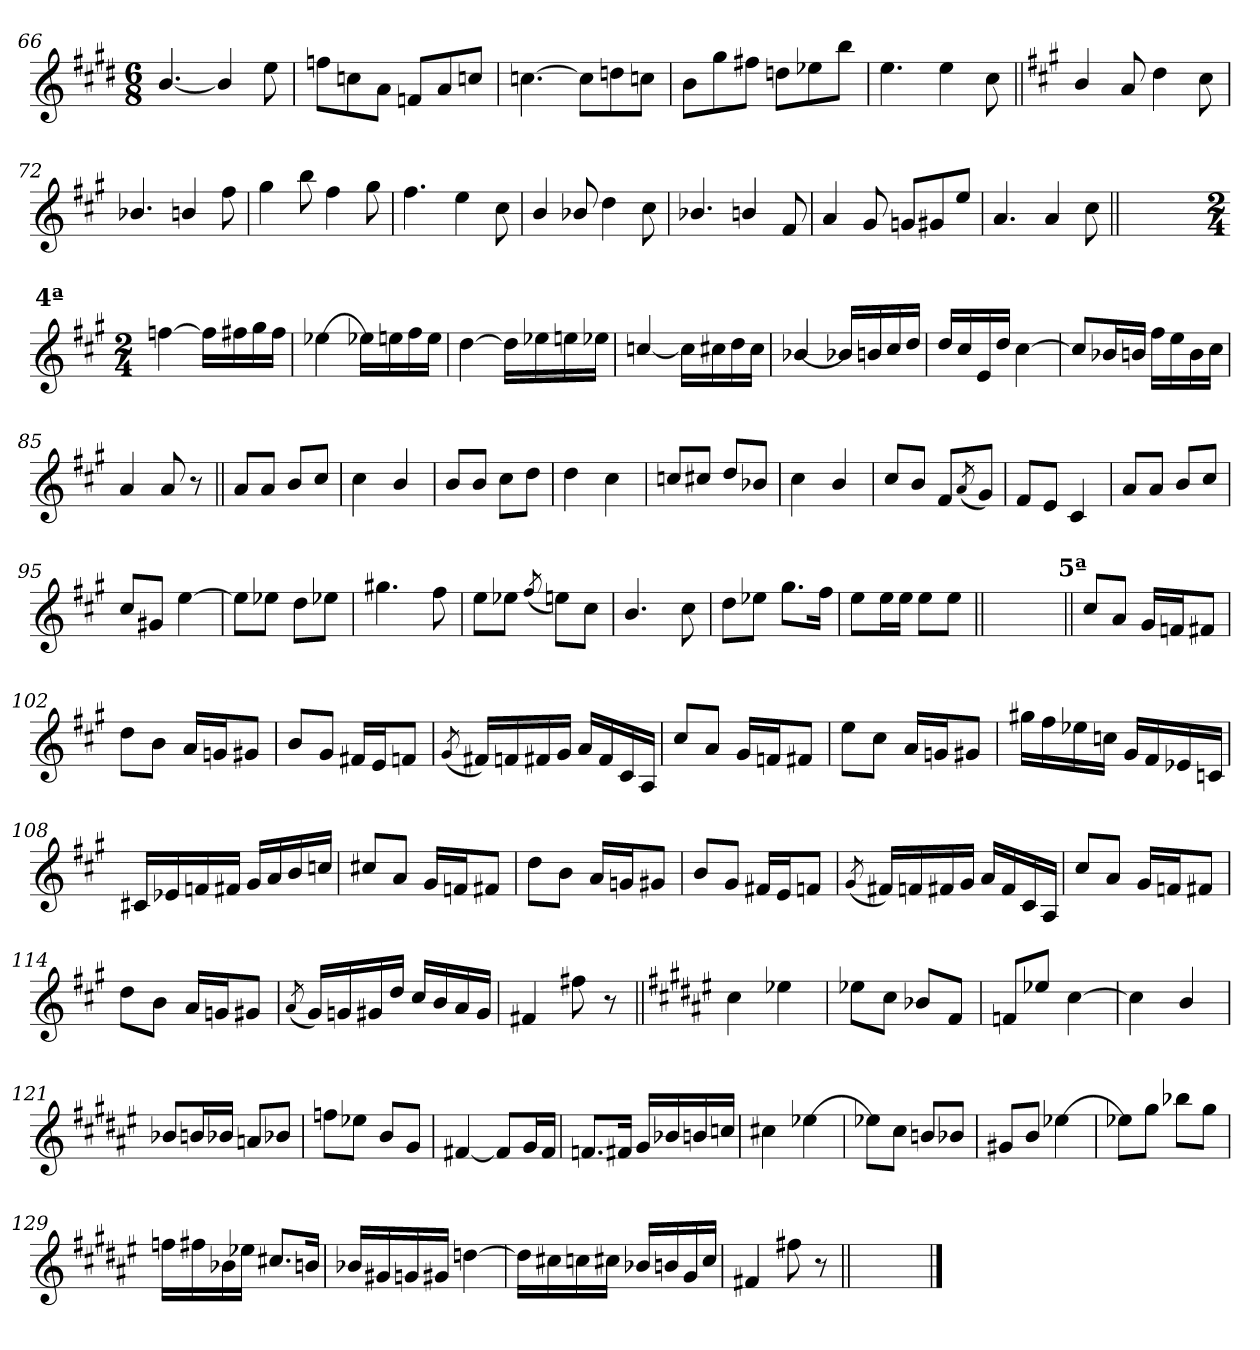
**kern
*part1
*staff1
*clefG2
*k[f#c#g#d#]
*E:
*M6/8
=66
[4.b/
4b/]
8ee\
=67
8ffn\L
8ccn\
8a\J
8fn/L
8a/
8ccn/J
=68
[4.ccn\
8cc\L]
8ddn\
8ccn\J
!!LO:LB:g=z
=69
8b\L
8gg#\
8ff#X\J
8ddn\L
8ee-X\
8bb\J
=70
4.ee\
4ee\
8cc#\
=71||
*k[f#c#g#]
*A:
4b/
8a/
4dd\
8cc#\
=72
4.b-X/
4bn/
8ff#\
=73
4gg#\
8bb\
4ff#\
8gg#\
!!LO:LB:g=z
=74
4.ff#\
4ee\
8cc#\
=75
4b/
8b-X/
4dd\
8cc#\
=76
4.b-X/
4bn/
8f#/
=77
4a/
8g#/
8gn/L
8g#X/
8ee/J
=78
4.a/
4a/
8cc#\
=78X788||
2.ryy
!!LO:LB:g=z
!!LO:REH:place=s1:b:B:enc=none:fs=18:t=4ª
=78X789-
*M2/4
[4ffn\
16ffn\LL]
16ff#X\
16gg#\
16ff#\JJ
=79
[4ee-X\
16ee-X\LL]
16een\
16ff#\
16ee\JJ
=80
[4dd\
16dd\LL]
16ee-X\
16een\
16ee-X\JJ
=81
[4ccn/
16ccn\LL]
16cc#X\
16dd\
16cc#\JJ
=82
[4b-X/
16b-X/LL]
16bn/
16cc#/
16dd/JJ
!!LO:LB:g=z
=83
16dd/LL
16cc#/
16e/
16dd/JJ
[4cc#\
=84
8cc#/L]
16b-X/L
16bn/JJ
16ff#\LL
16ee\
16b\
16cc#\JJ
=85
4a/
8a/
8r
=86||
8a/L
8a/J
8b/L
8cc#/J
=87
4cc#\
4b/
=88
8b/L
8b/J
8cc#\L
8dd\J
!!LO:LB:g=z
=89
4dd\
4cc#\
=90
8ccn/L
8cc#X/J
8dd/L
8b-X/J
=91
4cc#\
4b/
=92
8cc#/L
8b/J
8f#/L
(<8qa/
8g#/J)
=93
8f#/L
8e/J
4c#/
=94
8a/L
8a/J
8b/L
8cc#/J
=95
8cc#/L
8g#X/J
[4ee\
!!LO:LB:g=z
=96
8een\L]
8ee-X\J
8dd\L
8ee-X\J
=97
4.gg#X\
8ff#\
=98
8ee\L
8ee-X\J
(<8qff#/
8een\L)
8cc#\J
=99
4.b/
8cc#\
=100
8dd\L
8ee-X\J
8.gg#\L
16ff#\Jk
=101
8ee\L
16ee\L
16ee\JJ
8ee\L
8ee\J
=101X10110||
2ryy
!!LO:PB:g=z
!!LO:REH:place=s1:b:B:enc=none:fs=18:t=5ª
=101X10111||
8cc#/L
8a/J
16g#/LL
16fn/J
8f#X/J
=102
8dd\L
8b\J
16a/LL
16gn/J
8g#X/J
=103
8b/L
8g#/J
16f#X/LL
16e/J
8fn/J
=104
(<8qg#/
16f#X/LL)
16fn/
16f#X/
16g#/JJ
16a/LL
16f#/
16c#/
16A/JJ
=105
8cc#/L
8a/J
16g#/LL
16fn/J
8f#X/J
!!LO:LB:g=z
=106
8ee\L
8cc#\J
16a/LL
16gn/J
8g#X/J
=107
16gg#X\LL
16ff#\
16ee-X\
16ccn\JJ
16g#/LL
16f#/
16e-X/
16cn/JJ
=108
16c#X/LL
16e-X/
16fn/
16f#X/JJ
16g#/LL
16a/
16b/
16ccn/JJ
=109
8cc#X/L
8a/J
16g#/LL
16fn/J
8f#X/J
=110
8dd\L
8b\J
16a/LL
16gn/J
8g#X/J
!!LO:LB:g=z
=111
8b/L
8g#/J
16f#X/LL
16e/J
8fn/J
=112
(<8qg#/
16f#X/LL)
16fn/
16f#X/
16g#/JJ
16a/LL
16f#/
16c#/
16A/JJ
=113
8cc#/L
8a/J
16g#/LL
16fn/J
8f#X/J
=114
8dd\L
8b\J
16a/LL
16gn/J
8g#X/J
=115
(<8qa/
16g#/LL)
16gn/
16g#X/
16dd/JJ
16cc#/LL
16b/
16a/
16g#/JJ
=116
4f#X/
8ff#X\
8r
!!LO:LB:g=z
=117||
*k[f#c#g#d#a#e#]
*F#:
4cc#\
4ee-X\
=118
8ee-X\L
8cc#\J
8b-X/L
8f#/J
=119
8f/L
8ee-X/J
[4cc#\
=120
4cc#\]
4b/
=121
8b-X/L
16bn/L
16b-X/JJ
8an/L
8b-X/J
=122
8ffn\L
8ee-X\J
8b/L
8g#/J
!!LO:LB:g=z
=123
[4f#X/
8f#/L]
16g#/L
16f#/JJ
=124
8.fn/L
16f#X/Jk
16g#/LL
16b-X/
16bn/
16ccn/JJ
=125
4cc#X\
[4ee-X\
=126
8ee-X\L]
8cc#\J
8bn/L
8b-X/J
=127
8g#X/L
8b/J
[4ee-X\
=128
8ee-X\L]
8gg#\J
8bb-X\L
8gg#\J
!!LO:LB:g=z
=129
16ffn\LL
16ff#X\
16b-X\
16ee-X\JJ
8.cc#X/L
16bn/Jk
=130
16b-X/LL
16g#X/
16gn/
16g#X/JJ
[4ddn\
=131
16ddn\LL]
16cc#X\
16ccn\
16cc#X\JJ
16b-X/LL
16bn/
16g#/
16cc#/JJ
=132
4f#X/
8ff#X\
8r
=133||
2ryy
==
*-
